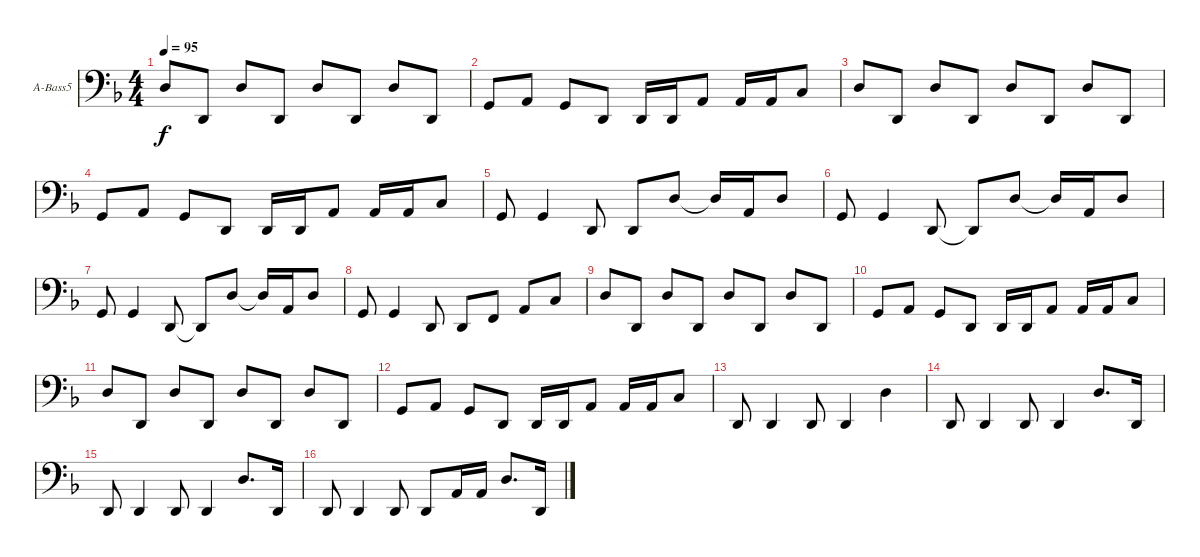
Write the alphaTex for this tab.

\bracketExtendMode groupsimilarinstruments
\firstSystemTrackNameOrientation horizontal
\otherSystemsTrackNameOrientation horizontal
\track ("Bass" "A-Bass5") {instrument acousticbass}
\staff {score}
\tuning (G2 D2 A1 E1 B0)
\ts (4 4)
\tempo 95
\clef f4
\ks f
0.2.8{dy f} 3.5.8 0.2.8 3.5.8 0.2.8 3.5.8 0.2.8 3.5.8 |
3.4.8 0.3.8 3.4.8 3.5.8 3.5.16 3.5.16 0.3.8 0.3.16 0.3.16 3.3.8 |
0.2.8 3.5.8 0.2.8 3.5.8 0.2.8 3.5.8 0.2.8 3.5.8 |
3.4.8 0.3.8 3.4.8 3.5.8 3.5.16 3.5.16 0.3.8 0.3.16 0.3.16 3.3.8 |
3.4.8 3.4.4 3.5.8 3.5.8 0.2.8 0.2{t}.16 0.3.16 0.2.8 |
3.4.8 3.4.4 3.5.8 3.5{t}.8 0.2.8 0.2{t}.16 0.3.16 0.2.8 |
3.4.8 3.4.4 3.5.8 3.5{t}.8 0.2.8 0.2{t}.16 0.3.16 0.2.8 |
3.4.8 3.4.4 3.5.8 3.5.8 1.4.8 0.3.8 3.3.8 |
0.2.8 3.5.8 0.2.8 3.5.8 0.2.8 3.5.8 0.2.8 3.5.8 |
3.4.8 0.3.8 3.4.8 3.5.8 3.5.16 3.5.16 0.3.8 0.3.16 0.3.16 3.3.8 |
0.2.8 3.5.8 0.2.8 3.5.8 0.2.8 3.5.8 0.2.8 3.5.8 |
3.4.8 0.3.8 3.4.8 3.5.8 3.5.16 3.5.16 0.3.8 0.3.16 0.3.16 3.3.8 |
3.5.8 3.5.4 3.5.8 3.5.4 0.2.4 |
3.5.8 3.5.4 3.5.8 3.5.4 0.2.8{d} 3.5.16 |
3.5.8 3.5.4 3.5.8 3.5.4 0.2.8{d} 3.5.16 |
3.5.8 3.5.4 3.5.8 3.5.8 0.3.16 0.3.16 0.2.8{d} 3.5.16
